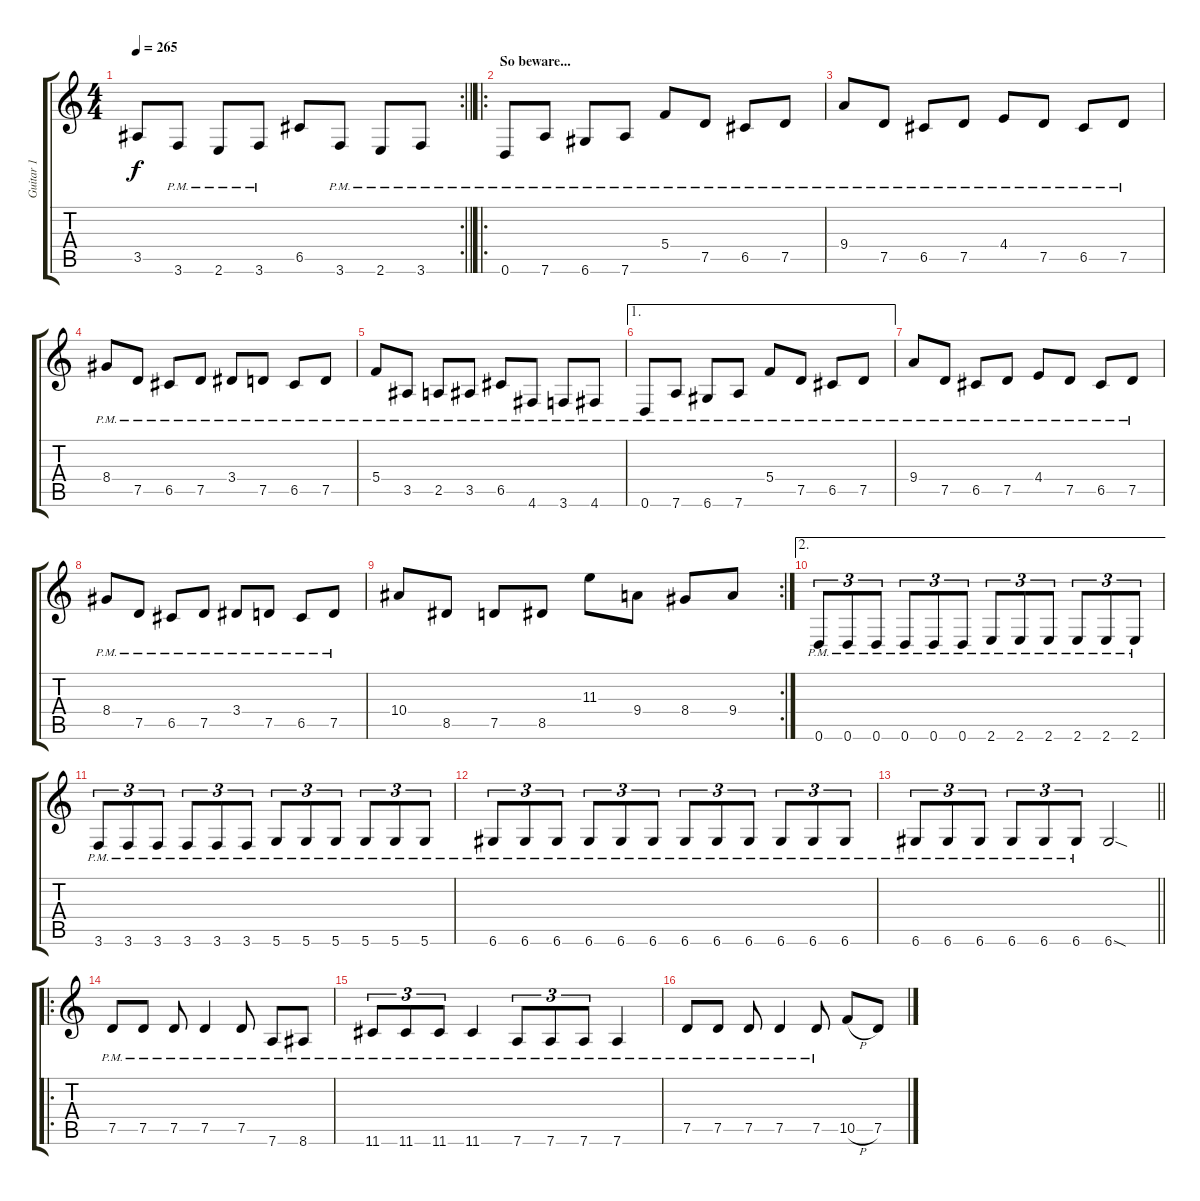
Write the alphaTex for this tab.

\track ("Guitar 1" "Guitar 1") {instrument distortionguitar}
\staff {score tabs}
\tuning (D4 A3 F3 C3 G2 D2) {hide}
\rc 2
\ts (4 4)
\tempo 265
\clef g2
\barLineRight lightlight
\ks c
3.5.8{dy f} 3.6{pm}.8 2.6{pm}.8 3.6{pm}.8 6.5.8 3.6{pm}.8 2.6{pm}.8 3.6{pm}.8 |
\ro
\section ("" "So beware...")
0.6{pm}.8 7.6{pm}.8 6.6{pm}.8 7.6{pm}.8 5.4{pm}.8 7.5{pm}.8 6.5{pm}.8 7.5{pm}.8 |
9.4{pm}.8 7.5{pm}.8 6.5{pm}.8 7.5{pm}.8 4.4{pm}.8 7.5{pm}.8 6.5{pm}.8 7.5{pm}.8 |
8.4{pm}.8 7.5{pm}.8 6.5{pm}.8 7.5{pm}.8 3.4{pm}.8 7.5{pm}.8 6.5{pm}.8 7.5{pm}.8 |
5.4{pm}.8 3.5{pm}.8 2.5{pm}.8 3.5{pm}.8 6.5{pm}.8 4.6{pm}.8 3.6{pm}.8 4.6{pm}.8 |
\ae 1
0.6{pm}.8 7.6{pm}.8 6.6{pm}.8 7.6{pm}.8 5.4{pm}.8 7.5{pm}.8 6.5{pm}.8 7.5{pm}.8 |
9.4{pm}.8 7.5{pm}.8 6.5{pm}.8 7.5{pm}.8 4.4{pm}.8 7.5{pm}.8 6.5{pm}.8 7.5{pm}.8 |
8.4{pm}.8 7.5{pm}.8 6.5{pm}.8 7.5{pm}.8 3.4{pm}.8 7.5{pm}.8 6.5{pm}.8 7.5{pm}.8 |
\rc 2
10.4.8 8.5.8 7.5.8 8.5.8 11.3.8 9.4.8 8.4.8 9.4.8 |
\ae 2
0.6{pm}.8{tu (3 2)} 0.6{pm}.8{tu (3 2)} 0.6{pm}.8{tu (3 2)} 0.6{pm}.8{tu (3 2)} 0.6{pm}.8{tu (3 2)} 0.6{pm}.8{tu (3 2)} 2.6{pm}.8{tu (3 2)} 2.6{pm}.8{tu (3 2)} 2.6{pm}.8{tu (3 2)} 2.6{pm}.8{tu (3 2)} 2.6{pm}.8{tu (3 2)} 2.6{pm}.8{tu (3 2)} |
3.6{pm}.8{tu (3 2)} 3.6{pm}.8{tu (3 2)} 3.6{pm}.8{tu (3 2)} 3.6{pm}.8{tu (3 2)} 3.6{pm}.8{tu (3 2)} 3.6{pm}.8{tu (3 2)} 5.6{pm}.8{tu (3 2)} 5.6{pm}.8{tu (3 2)} 5.6{pm}.8{tu (3 2)} 5.6{pm}.8{tu (3 2)} 5.6{pm}.8{tu (3 2)} 5.6{pm}.8{tu (3 2)} |
6.6{pm}.8{tu (3 2)} 6.6{pm}.8{tu (3 2)} 6.6{pm}.8{tu (3 2)} 6.6{pm}.8{tu (3 2)} 6.6{pm}.8{tu (3 2)} 6.6{pm}.8{tu (3 2)} 6.6{pm}.8{tu (3 2)} 6.6{pm}.8{tu (3 2)} 6.6{pm}.8{tu (3 2)} 6.6{pm}.8{tu (3 2)} 6.6{pm}.8{tu (3 2)} 6.6{pm}.8{tu (3 2)} |
\barLineRight lightlight
6.6{pm}.8{tu (3 2)} 6.6{pm}.8{tu (3 2)} 6.6{pm}.8{tu (3 2)} 6.6{pm}.8{tu (3 2)} 6.6{pm}.8{tu (3 2)} 6.6{pm}.8{tu (3 2)} 6.6{sod}.2 |
\ro
7.5{pm}.8 7.5{pm}.8 7.5{pm}.8 7.5{pm}.4 7.5{pm}.8 7.6{pm}.8 8.6{pm}.8 |
11.6{pm}.8{tu (3 2)} 11.6{pm}.8{tu (3 2)} 11.6{pm}.8{tu (3 2)} 11.6{pm}.4 7.6{pm}.8{tu (3 2)} 7.6{pm}.8{tu (3 2)} 7.6{pm}.8{tu (3 2)} 7.6{pm}.4 |
7.5{pm}.8 7.5{pm}.8 7.5{pm}.8 7.5{pm}.4 7.5{pm}.8 10.5{h}.8 7.5.8
